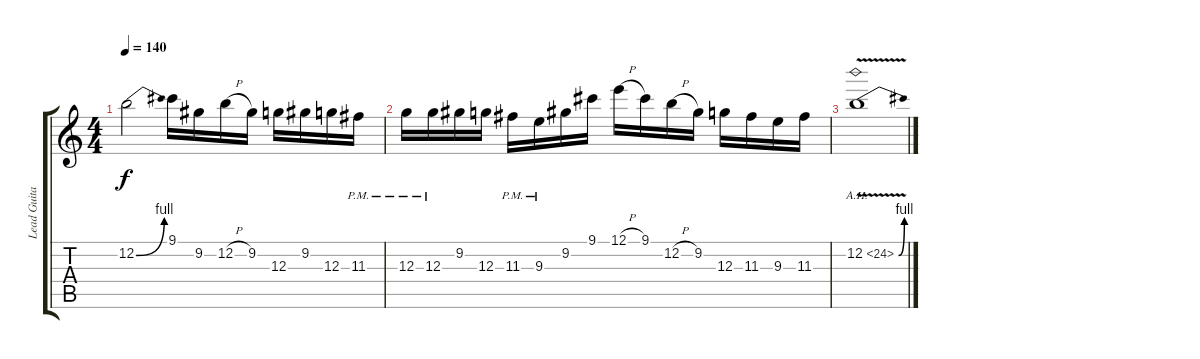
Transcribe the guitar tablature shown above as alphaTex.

\track ("Lead Guitar" "Lead Guita") {instrument overdrivenguitar}
\staff {score tabs}
\tuning (E4 B3 G3 D3 A2 E2) {hide}
\ts (4 4)
\tempo 140
\clef g2
\ks c
12.2{be (bend 0 0 60 4)}.2{dy f} 9.1.16 9.2.16 12.2{h}.16 9.2.16 12.3.16 9.2.16 12.3.16 11.3{pm}.16 |
12.3{pm}.16 12.3{pm}.16 9.2.16 12.3.16 11.3{pm}.16 9.3{pm}.16 9.2.16 9.1.16 12.1{h}.16 9.1.16 12.2{h}.16 9.2.16 12.3.16 11.3.16 9.3.16 11.3.16 |
12.2{be (bend 0 0 60 4) ah 12 v}.1
